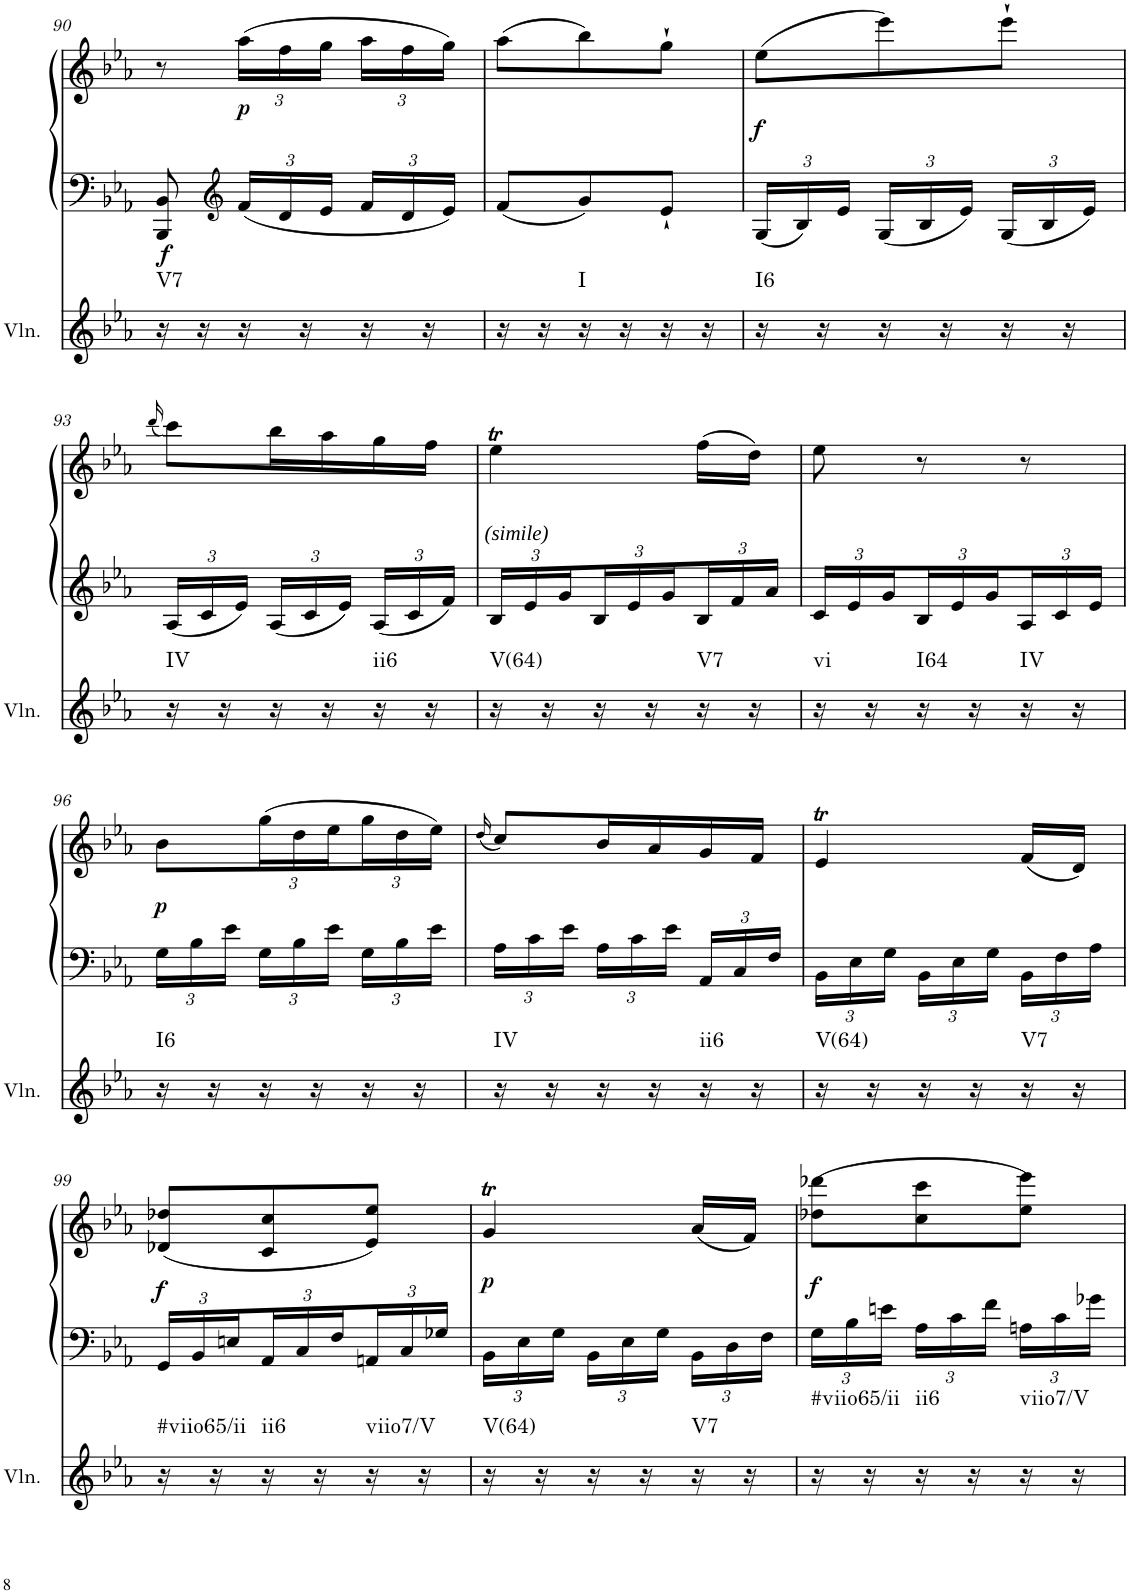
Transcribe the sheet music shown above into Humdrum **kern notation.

**kern	**harte	**kern	**kern	**dynam
*part2	*part2	*part1	*part1	*part1
*staff3	*	*staff2	*staff1	*staff1/2
*I"Violin	*	*I"Klavier linke Hand	*	*
*I'Vln.	*	*	*	*
!!LO:PB:g=z
*clefG2	*	*clefG2	*clefG2	*
*k[b-e-a-]	*	*k[b-e-a-]	*k[b-e-a-]	*
*M3/8	*	*M3/8	*M3/8	*
=90	=90	=90	=90	=90
!	!LO:H:kt=V7	!	!	!LO:DY:b=2
16r	N	8BBB-/ 8BB-/	8r	f
16r	.	.	.	.
*	*	*clefG2	*	*
*	*	*Xbrackettup	*Xbrackettup	*
!	!	!	!	!LO:DY:b
16r	.	24f/LL	(24aa-\LL	p
.	.	24d/	24ff\	.
16r	.	.	.	.
.	.	24e-/JJ	24gg\JJ	.
16r	.	24f/LL	24aa-\LL	.
.	.	24d/	24ff\	.
16r	.	.	.	.
.	.	24e-/JJ	24gg\JJ)	.
=91	=91	=91	=91	=91
16r	.	8f/L	(8aa-\L	.
16r	.	.	.	.
!	!LO:H:kt=I	!	!	!
16r	N	8g/	8bb-\)	.
16r	.	.	.	.
16r	.	8e-`/J	8gg`\J	.
16r	.	.	.	.
=92	=92	=92	=92	=92
!	!LO:H:kt=I6	!	!	!LO:DY:b
16r	N	24G/LL	(8ee-\L	f
.	.	24B-/	.	.
16r	.	.	.	.
.	.	24e-/JJ	.	.
16r	.	24G/LL	8eee-\)	.
.	.	24B-/	.	.
16r	.	.	.	.
.	.	24e-/JJ	.	.
16r	.	24G/LL	8eee-`\J	.
.	.	24B-/	.	.
16r	.	.	.	.
.	.	24e-/JJ	.	.
!!LO:LB:g=z
=93	=93	=93	=93	=93
.	.	.	(16qddd/	.
!	!LO:H:kt=IV	!	!	!
16r	N	24A-/LL	8ccc\L)	.
.	.	24c/	.	.
16r	.	.	.	.
.	.	24e-/JJ	.	.
16r	.	24A-/LL	16bb-\L	.
.	.	24c/	.	.
16r	.	.	16aa-\	.
.	.	24e-/JJ	.	.
!	!LO:H:kt=ii6	!	!	!
16r	N	24A-/LL	16gg\	.
.	.	24c/	.	.
16r	.	.	16ff\JJ	.
.	.	24f/JJ	.	.
=94	=94	=94	=94	=94
!	!LO:H:kt=V(64)	!LO:TX:a:i:t=(simile)	!	!
16r	N	24B-/LL	4ee-T\	.
.	.	24e-/	.	.
16r	.	.	.	.
.	.	24g/	.	.
16r	.	24B-/	.	.
.	.	24e-/	.	.
16r	.	.	.	.
.	.	24g/	.	.
!	!LO:H:kt=V7	!	!	!
16r	N	24B-/	(16ff\LL	.
.	.	24f/	.	.
16r	.	.	16dd\JJ)	.
.	.	24a-/JJ	.	.
=95	=95	=95	=95	=95
!	!LO:H:kt=vi	!	!	!
16r	N	24c/LL	8ee-\	.
.	.	24e-/	.	.
16r	.	.	.	.
.	.	24g/	.	.
!	!LO:H:kt=I64	!	!	!
16r	N	24B-/	8r	.
.	.	24e-/	.	.
16r	.	.	.	.
.	.	24g/	.	.
!	!LO:H:kt=IV	!	!	!
16r	N	24A-/	8r	.
.	.	24c/	.	.
16r	.	.	.	.
.	.	24e-/JJ	.	.
!!LO:LB:g=z
=96	=96	=96	=96	=96
!	!LO:H:kt=I6	!	!	!LO:DY:b
16r	N	24G\LL	8b-\L	p
.	.	24B-\	.	.
16r	.	.	.	.
.	.	24e-\JJ	.	.
16r	.	24G\LL	(24gg\L	.
.	.	24B-\	24dd\	.
16r	.	.	.	.
.	.	24e-\JJ	24ee-\	.
16r	.	24G\LL	24gg\	.
.	.	24B-\	24dd\	.
16r	.	.	.	.
.	.	24e-\JJ	24ee-\JJ)	.
=97	=97	=97	=97	=97
.	.	.	(16qdd/	.
!	!LO:H:kt=IV	!	!	!
16r	N	24A-\LL	8cc/L)	.
.	.	24c\	.	.
16r	.	.	.	.
.	.	24e-\JJ	.	.
16r	.	24A-\LL	16b-/L	.
.	.	24c\	.	.
16r	.	.	16a-/	.
.	.	24e-\JJ	.	.
!	!LO:H:kt=ii6	!	!	!
16r	N	24AA-/LL	16g/	.
.	.	24C/	.	.
16r	.	.	16f/JJ	.
.	.	24F/JJ	.	.
=98	=98	=98	=98	=98
!	!LO:H:kt=V(64)	!	!	!
16r	N	24BB-\LL	4e-T/	.
.	.	24E-\	.	.
16r	.	.	.	.
.	.	24G\JJ	.	.
16r	.	24BB-\LL	.	.
.	.	24E-\	.	.
16r	.	.	.	.
.	.	24G\JJ	.	.
!	!LO:H:kt=V7	!	!	!
16r	N	24BB-\LL	(16f/LL	.
.	.	24F\	.	.
16r	.	.	16d/JJ)	.
.	.	24A-\JJ	.	.
!!LO:LB:g=z
=99	=99	=99	=99	=99
!	!LO:H:kt=#viio65/ii	!	!	!LO:DY:b
16r	N	24GG/LL	(8d-X/ 8dd-X/L	f
.	.	24BB-/	.	.
16r	.	.	.	.
.	.	24En/	.	.
!	!LO:H:kt=ii6	!	!	!
16r	N	24AA-/	8c/ 8cc/	.
.	.	24C/	.	.
16r	.	.	.	.
.	.	24F/	.	.
!	!LO:H:kt=viio7/V	!	!	!
16r	N	24AAn/	8e-/ 8ee-/J)	.
.	.	24C/	.	.
16r	.	.	.	.
.	.	24G-X/JJ	.	.
=100	=100	=100	=100	=100
!	!LO:H:kt=V(64)	!	!	!LO:DY:b
16r	N	24BB-\LL	4gt/	p
.	.	24E-\	.	.
16r	.	.	.	.
.	.	24G\JJ	.	.
16r	.	24BB-\LL	.	.
.	.	24E-\	.	.
16r	.	.	.	.
.	.	24G\JJ	.	.
!	!LO:H:kt=V7	!	!	!
16r	N	24BB-\LL	(16a-/LL	.
.	.	24D\	.	.
16r	.	.	16f/JJ)	.
.	.	24F\JJ	.	.
=101	=101	=101	=101	=101
!	!LO:H:kt=#viio65/ii	!	!	!LO:DY:b
16r	N	24G\LL	(8dd-X\ 8ddd-X\L	f
.	.	24B-\	.	.
16r	.	.	.	.
.	.	24en\JJ	.	.
!	!LO:H:kt=ii6	!	!	!
16r	N	24A-\LL	8cc\ 8ccc\	.
.	.	24c\	.	.
16r	.	.	.	.
.	.	24f\JJ	.	.
!	!LO:H:kt=viio7/V	!	!	!
16r	N	24An\LL	8ee-\ 8eee-\J)	.
.	.	24c\	.	.
16r	.	.	.	.
.	.	24g-X\JJ	.	.
=	=	=	=	=
*-	*-	*-	*-	*-
